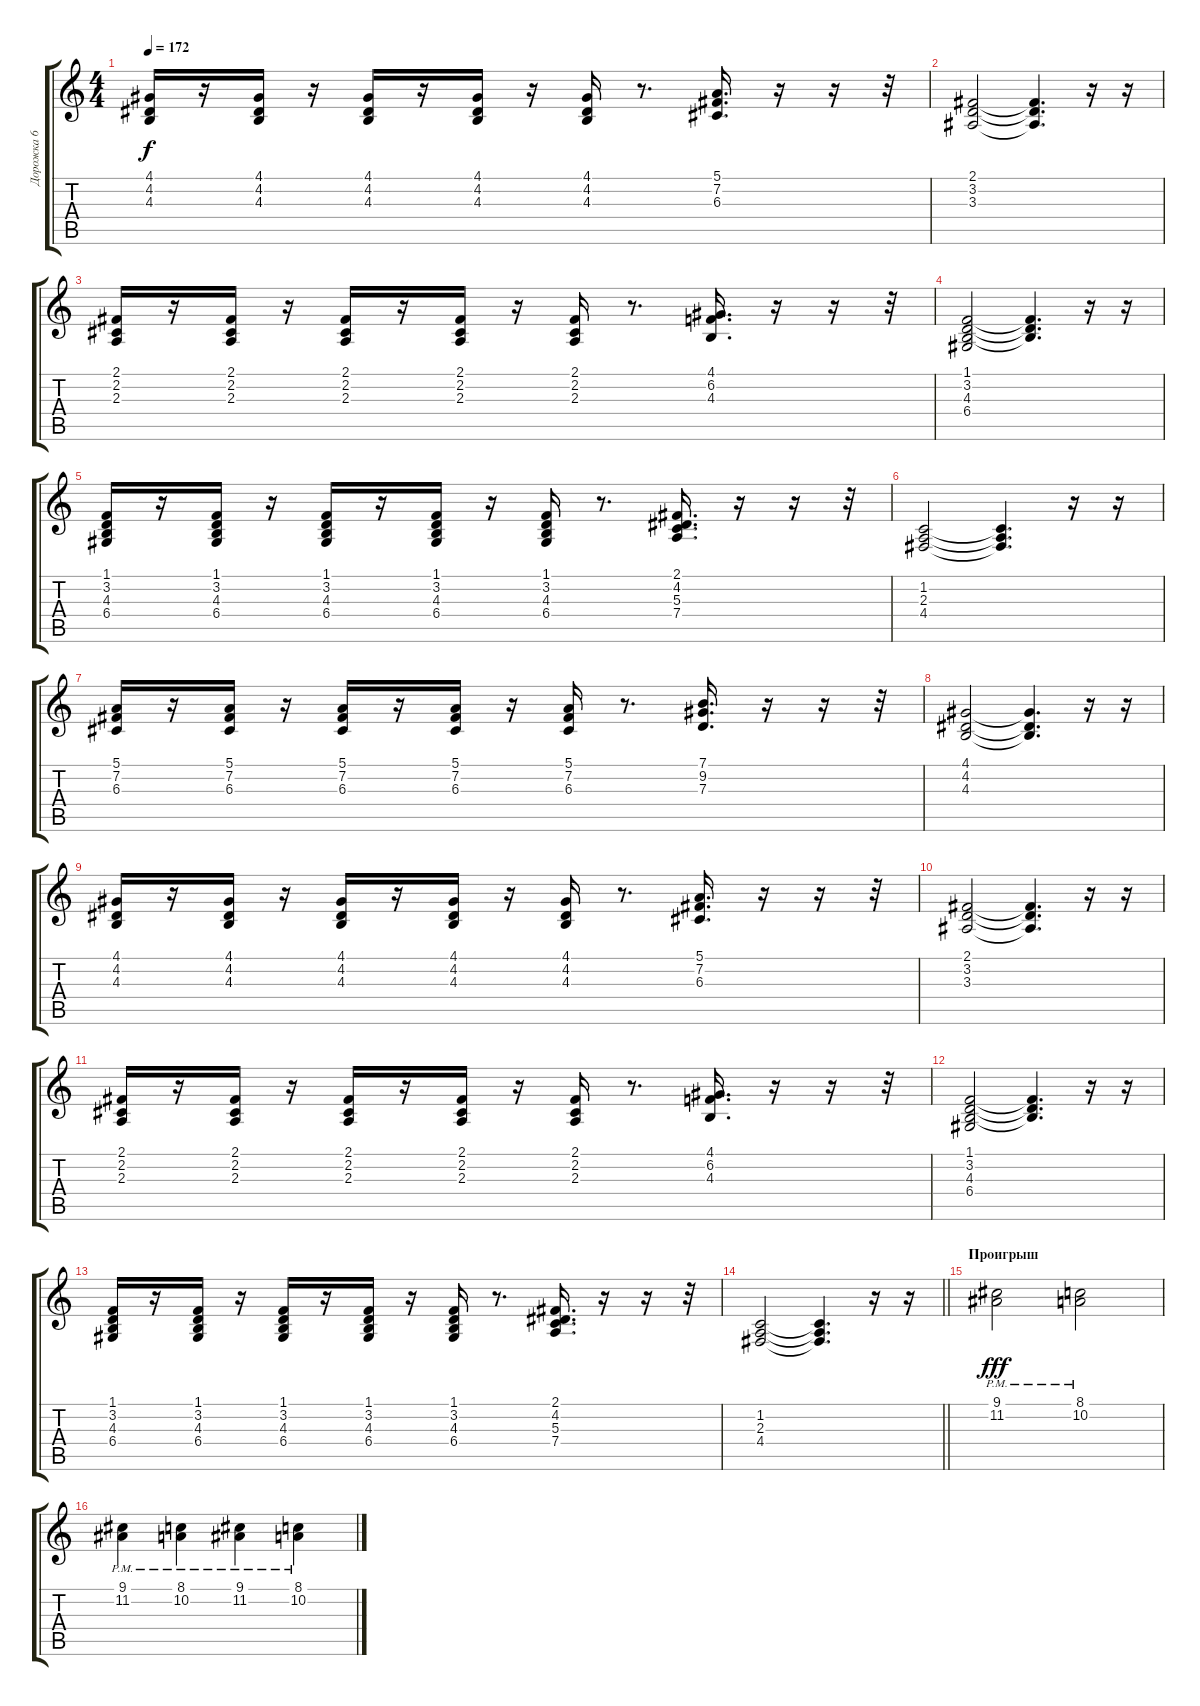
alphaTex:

\track ("Дорожка 6" "Дорожка 6") {instrument tremolostrings}
\staff {score tabs}
\tuning (E4 B3 G3 D3 A2 E2) {hide}
\ts (4 4)
\tempo 172
\clef g2
\ks c
(4.1 4.2 4.3).16{dy f} r.16 (4.1 4.2 4.3).16 r.16 (4.1 4.2 4.3).16 r.16 (4.1 4.2 4.3).16 r.16 (4.1 4.2 4.3).16 r.8{d} (5.1 7.2 6.3).16{d} r.16 r.16 r.32 |
(2.1 3.2 3.3).2 (2.1{t} 3.2{t} 3.3{t}).4{d} r.16 r.16 |
(2.1 2.2 2.3).16 r.16 (2.1 2.2 2.3).16 r.16 (2.1 2.2 2.3).16 r.16 (2.1 2.2 2.3).16 r.16 (2.1 2.2 2.3).16 r.8{d} (4.1 6.2 4.3).16{d} r.16 r.16 r.32 |
(1.1 3.2 4.3 6.4).2 (1.1{t} 3.2{t} 4.3{t}).4{d} r.16 r.16 |
(1.1 3.2 4.3 6.4).16 r.16 (1.1 3.2 4.3 6.4).16 r.16 (1.1 3.2 4.3 6.4).16 r.16 (1.1 3.2 4.3 6.4).16 r.16 (1.1 3.2 4.3 6.4).16 r.8{d} (2.1 4.2 5.3 7.4).16{d} r.16 r.16 r.32 |
(1.2 2.3 4.4).2 (1.2{t} 2.3{t} 4.4{t}).4{d} r.16 r.16 |
(5.1 7.2 6.3).16 r.16 (5.1 7.2 6.3).16 r.16 (5.1 7.2 6.3).16 r.16 (5.1 7.2 6.3).16 r.16 (5.1 7.2 6.3).16 r.8{d} (7.1 9.2 7.3).16{d} r.16 r.16 r.32 |
(4.1 4.2 4.3).2 (4.1{t} 4.2{t} 4.3{t}).4{d} r.16 r.16 |
(4.1 4.2 4.3).16 r.16 (4.1 4.2 4.3).16 r.16 (4.1 4.2 4.3).16 r.16 (4.1 4.2 4.3).16 r.16 (4.1 4.2 4.3).16 r.8{d} (5.1 7.2 6.3).16{d} r.16 r.16 r.32 |
(2.1 3.2 3.3).2 (2.1{t} 3.2{t} 3.3{t}).4{d} r.16 r.16 |
(2.1 2.2 2.3).16 r.16 (2.1 2.2 2.3).16 r.16 (2.1 2.2 2.3).16 r.16 (2.1 2.2 2.3).16 r.16 (2.1 2.2 2.3).16 r.8{d} (4.1 6.2 4.3).16{d} r.16 r.16 r.32 |
(1.1 3.2 4.3 6.4).2 (1.1{t} 3.2{t} 4.3{t}).4{d} r.16 r.16 |
(1.1 3.2 4.3 6.4).16 r.16 (1.1 3.2 4.3 6.4).16 r.16 (1.1 3.2 4.3 6.4).16 r.16 (1.1 3.2 4.3 6.4).16 r.16 (1.1 3.2 4.3 6.4).16 r.8{d} (2.1 4.2 5.3 7.4).16{d} r.16 r.16 r.32 |
\barLineRight lightlight
(1.2 2.3 4.4).2 (1.2{t} 2.3{t} 4.4{t}).4{d} r.16 r.16 |
\section ("" "Проигрыш")
(9.1{pm} 11.2{pm}).2{dy fff} (8.1{pm} 10.2{pm}).2 |
(9.1{pm} 11.2{pm}).4 (8.1{pm} 10.2{pm}).4 (9.1{pm} 11.2{pm}).4 (8.1{pm} 10.2{pm}).4
